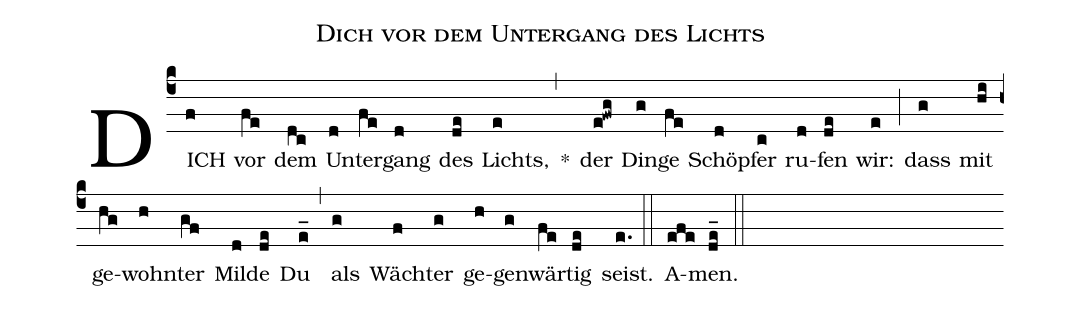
name: Dich vor dem Untergang des Lichts;
%%
(c4) DICH(f) vor(fe) dem(dc) Un(d)ter(fe)gang(d) des(de) Lichts,(e) *(,) der(e!fwg) Din(g)ge(fe) Schöp(d)fer(c) ru(d)fen(de) wir:(e) (;) dass(g) mit(hi) ge(hg)wohn(h)ter(gf) Mil(d)de(de) Du(e_) (,) als(g) Wäch(f)ter(g) ge(h)gen(g)wär(fe)tig(de) seist.(e.) (::) A(efe)men.(de_) (::)
